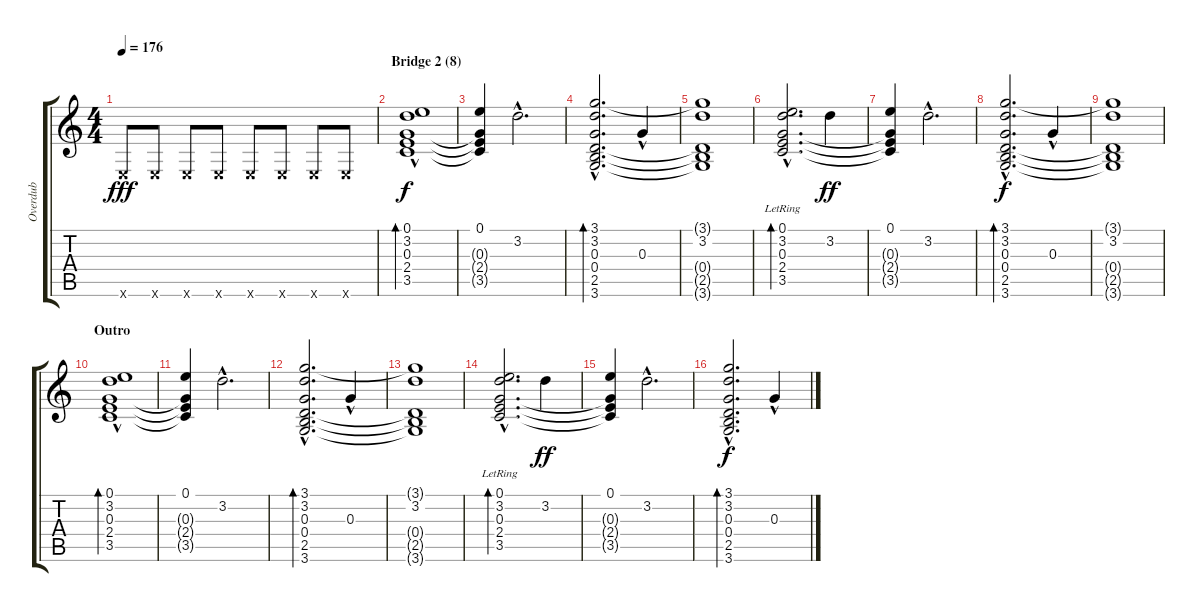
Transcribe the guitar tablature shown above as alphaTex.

\track ("Overdub" "Overdub") {instrument fretlessbass}
\staff {score tabs}
\tuning (E4 B3 G3 D3 A2 E2) {hide}
\ts (4 4)
\tempo 176
\clef g2
\ks c
0.6{x}.8{dy fff} 0.6{x}.8 0.6{x}.8 0.6{x}.8 0.6{x}.8 0.6{x}.8 0.6{x}.8 0.6{x}.8 |
\section ("" "Bridge 2 (8)")
(0.1 3.2 0.3{hac} 2.4{hac} 3.5{hac}).1{bd 240 dy f} |
(0.1 0.3{t} 2.4{t} 3.5{t}).4 3.2{hac}.2{d} |
(3.1{hac} 3.2{hac} 0.3{hac} 0.4{hac} 2.5{hac} 3.6{hac}).2{d bd 240} 0.3{hac}.4 |
(3.1{t} 3.2 0.4{t} 2.5{t} 3.6{t}).1 |
(0.1{lr} 3.2{hac lr} 0.3{lr} 2.4{lr} 3.5{lr}).2{d bd 240} 3.2.4{dy ff} |
(0.1 0.3{t} 2.4{t} 3.5{t}).4 3.2{hac}.2{d} |
(3.1{hac} 3.2{hac} 0.3{hac} 0.4{hac} 2.5{hac} 3.6{hac}).2{d bd 240 dy f} 0.3{hac}.4 |
(3.1{t} 3.2 0.4{t} 2.5{t} 3.6{t}).1 |
\section ("" "Outro")
(0.1 3.2 0.3{hac} 2.4{hac} 3.5{hac}).1{bd 240} |
(0.1 0.3{t} 2.4{t} 3.5{t}).4 3.2{hac}.2{d} |
(3.1{hac} 3.2{hac} 0.3{hac} 0.4{hac} 2.5{hac} 3.6{hac}).2{d bd 240} 0.3{hac}.4 |
(3.1{t} 3.2 0.4{t} 2.5{t} 3.6{t}).1 |
(0.1{lr} 3.2{hac lr} 0.3{lr} 2.4{lr} 3.5{lr}).2{d bd 240} 3.2.4{dy ff} |
(0.1 0.3{t} 2.4{t} 3.5{t}).4 3.2{hac}.2{d} |
(3.1{hac} 3.2{hac} 0.3{hac} 0.4{hac} 2.5{hac} 3.6{hac}).2{d bd 240 dy f} 0.3{hac}.4
